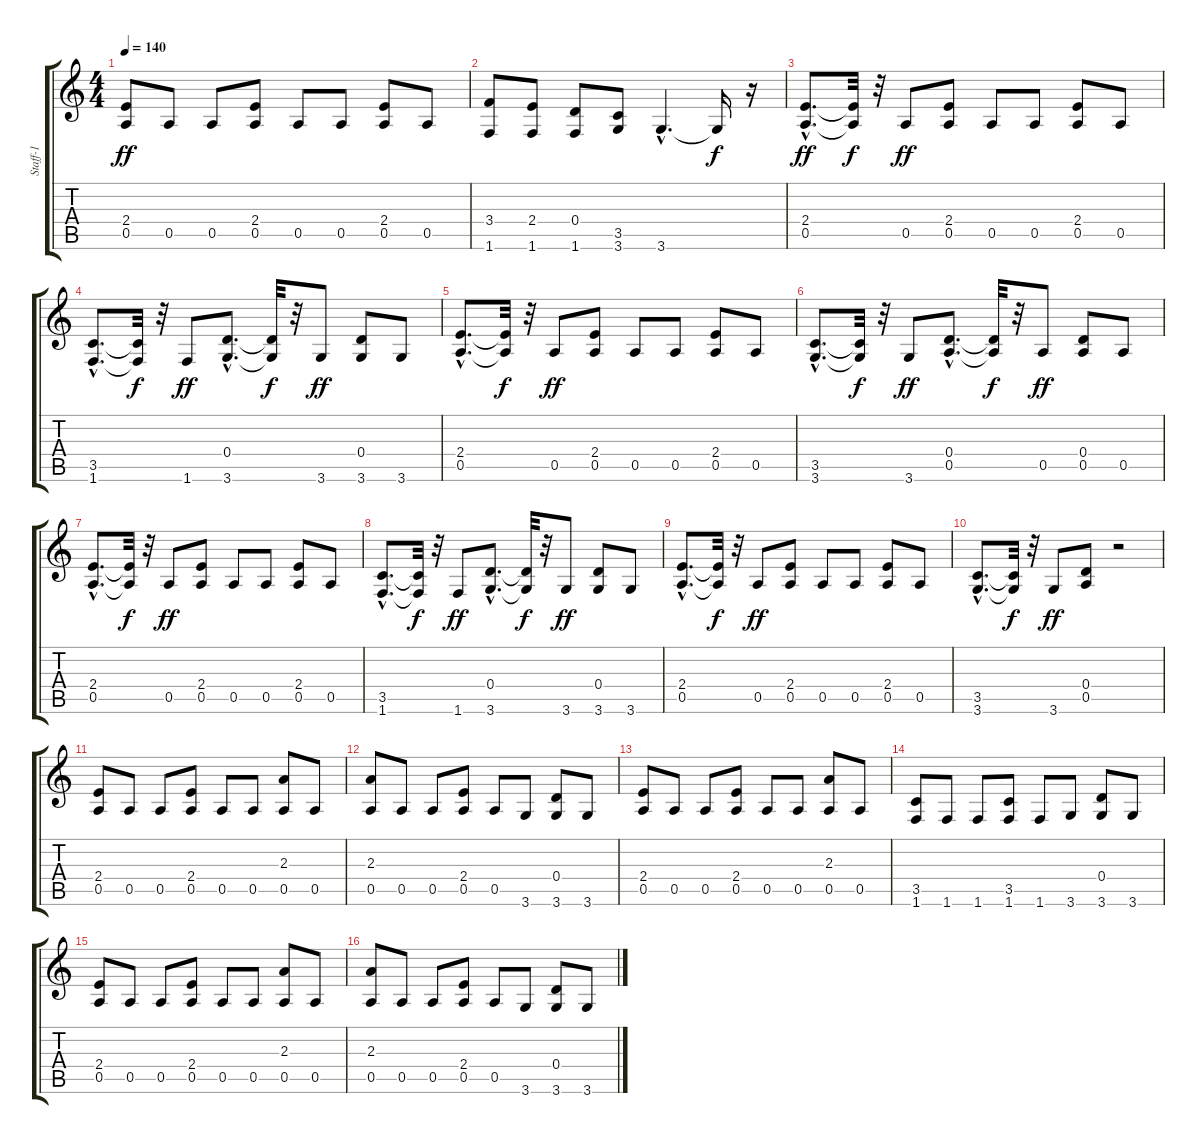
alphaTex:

\track ("Staff-1" "Staff-1") {instrument distortionguitar}
\staff {score tabs}
\tuning (E4 B3 G3 D3 A2 E2) {hide}
\ts (4 4)
\tempo 140
\clef g2
\ks c
(2.4 0.5).8{dy ff} 0.5.8 0.5.8 (2.4 0.5).8 0.5.8 0.5.8 (2.4 0.5).8 0.5.8 |
(3.4 1.6).8 (2.4 1.6).8 (0.4 1.6).8 (3.5 3.6).8 3.6{hac}.4{d} 3.6{t}.16{dy f} r.16 |
(2.4{hac} 0.5{hac}).8{d dy ff} (2.4{t} 0.5{t}).32{dy f} r.32 0.5.8{dy ff} (2.4 0.5).8 0.5.8 0.5.8 (2.4 0.5).8 0.5.8 |
(3.5{hac} 1.6{hac}).8{d} (3.5{t} 1.6{t}).32{dy f} r.32 1.6.8{dy ff} (0.4{hac} 3.6{hac}).8{d} (0.4{t} 3.6{t}).32{dy f} r.32 3.6.8{dy ff} (0.4 3.6).8 3.6.8 |
(2.4{hac} 0.5{hac}).8{d} (2.4{t} 0.5{t}).32{dy f} r.32 0.5.8{dy ff} (2.4 0.5).8 0.5.8 0.5.8 (2.4 0.5).8 0.5.8 |
(3.5{hac} 3.6{hac}).8{d} (3.5{t} 3.6{t}).32{dy f} r.32 3.6.8{dy ff} (0.4{hac} 0.5{hac}).8{d} (0.4{t} 0.5{t}).32{dy f} r.32 0.5.8{dy ff} (0.4 0.5).8 0.5.8 |
(2.4{hac} 0.5{hac}).8{d} (2.4{t} 0.5{t}).32{dy f} r.32 0.5.8{dy ff} (2.4 0.5).8 0.5.8 0.5.8 (2.4 0.5).8 0.5.8 |
(3.5{hac} 1.6{hac}).8{d} (3.5{t} 1.6{t}).32{dy f} r.32 1.6.8{dy ff} (0.4{hac} 3.6{hac}).8{d} (0.4{t} 3.6{t}).32{dy f} r.32 3.6.8{dy ff} (0.4 3.6).8 3.6.8 |
(2.4{hac} 0.5{hac}).8{d} (2.4{t} 0.5{t}).32{dy f} r.32 0.5.8{dy ff} (2.4 0.5).8 0.5.8 0.5.8 (2.4 0.5).8 0.5.8 |
(3.5{hac} 3.6{hac}).8{d} (3.5{t} 3.6{t}).32{dy f} r.32 3.6.8{dy ff} (0.4 0.5).8 r.2 |
(2.4 0.5).8 0.5.8 0.5.8 (2.4 0.5).8 0.5.8 0.5.8 (2.3 0.5).8 0.5.8 |
(2.3 0.5).8 0.5.8 0.5.8 (2.4 0.5).8 0.5.8 3.6.8 (0.4 3.6).8 3.6.8 |
(2.4 0.5).8 0.5.8 0.5.8 (2.4 0.5).8 0.5.8 0.5.8 (2.3 0.5).8 0.5.8 |
(3.5 1.6).8 1.6.8 1.6.8 (3.5 1.6).8 1.6.8 3.6.8 (0.4 3.6).8 3.6.8 |
(2.4 0.5).8 0.5.8 0.5.8 (2.4 0.5).8 0.5.8 0.5.8 (2.3 0.5).8 0.5.8 |
(2.3 0.5).8 0.5.8 0.5.8 (2.4 0.5).8 0.5.8 3.6.8 (0.4 3.6).8 3.6.8
